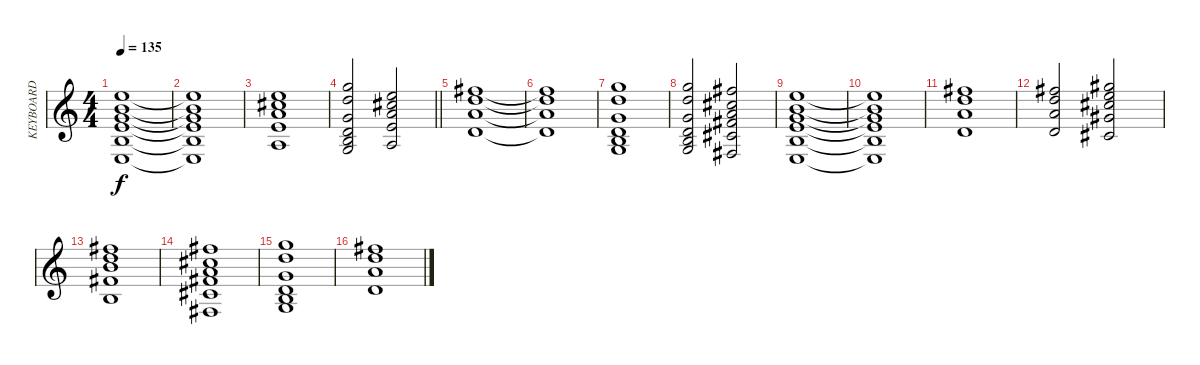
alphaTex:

\track ("KEYBOARD" "KEYBOARD") {instrument acousticguitarsteel}
\staff {score}
\tuning (E4 B3 G3 D3 A2 E2) {hide}
\ts (4 4)
\tempo 135
\clef g2
\ks c
(0.1 0.2 0.3 2.4 2.5 0.6).1{dy f} |
(0.1{t} 0.2{t} 0.3{t} 2.4{t} 2.5{t} 0.6{t}).1 |
(0.1 2.2 2.3 2.4 0.5).1 |
\barLineRight lightlight
(3.1 3.2 0.3 0.4 2.5 3.6).2 (0.1 2.2 2.3 2.4 0.5).2 |
(2.1 3.2 2.3 0.4).1 |
(2.1{t} 3.2{t} 2.3{t} 0.4{t}).1 |
(3.1 3.2 0.3 0.4 2.5 3.6).1 |
(3.1 3.2 0.3 0.4 2.5 3.6).2 (2.1 2.2 2.3 4.4 4.5 2.6).2 |
(0.1 0.2 0.3 2.4 2.5 0.6).1 |
(0.1{t} 0.2{t} 0.3{t} 2.4{t} 2.5{t} 0.6{t}).1 |
(2.1 3.2 2.3 0.4).1 |
(2.1 3.2 2.3 0.4).2 (4.1 5.2 6.3 6.4 4.5).2 |
(2.1 3.2 4.3 4.4 2.5).1 |
(2.1 2.2 2.3 4.4 4.5 2.6).1 |
(3.1 3.2 0.3 0.4 2.5 3.6).1 |
(2.1 3.2 2.3 0.4).1
